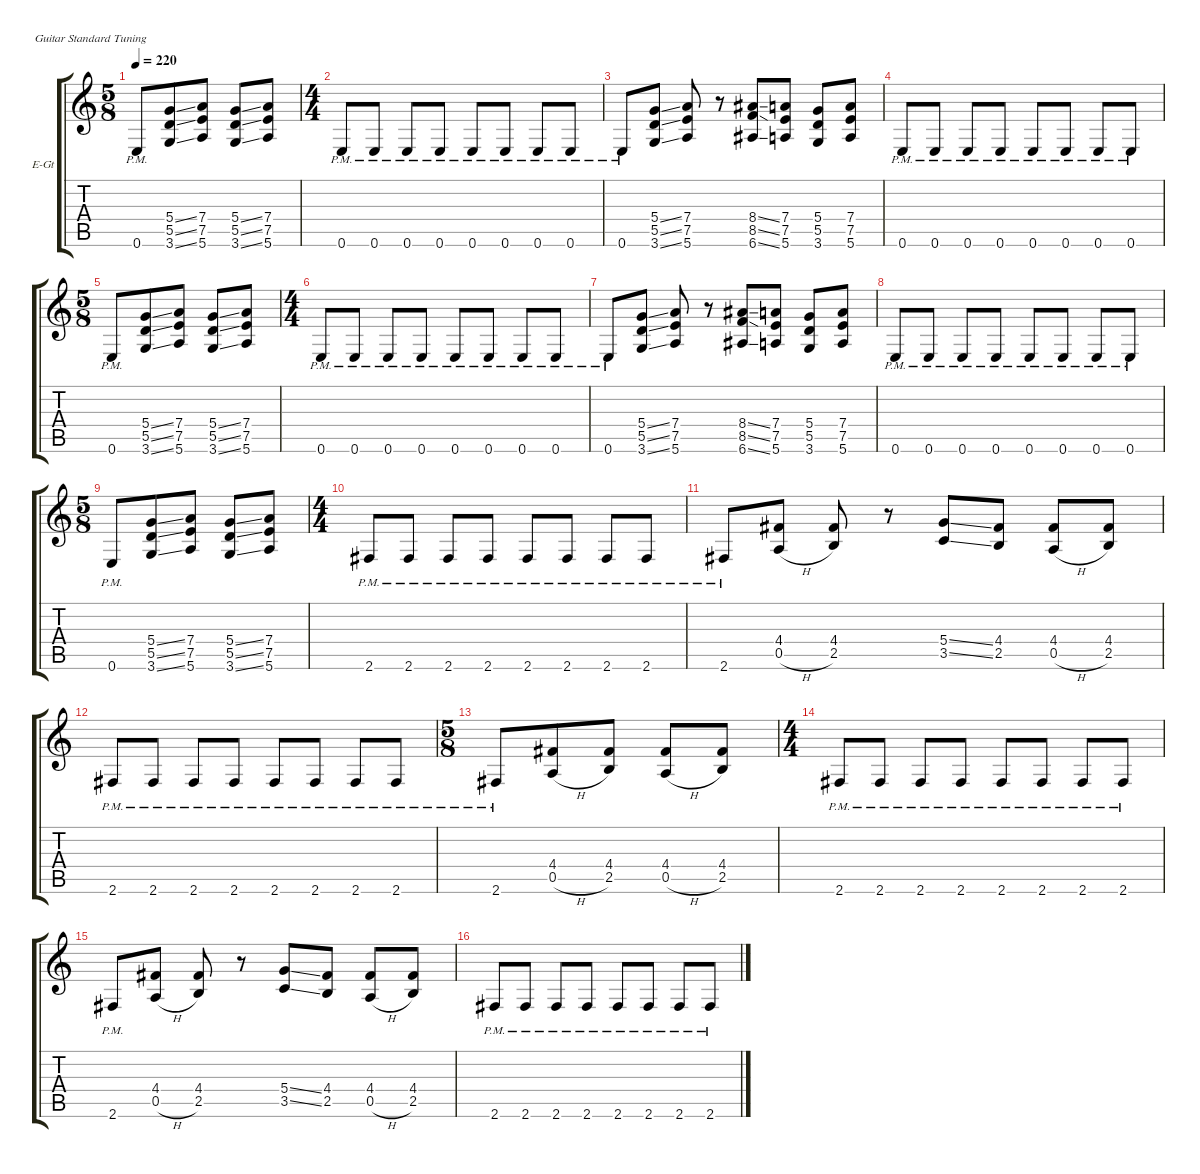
\hideDynamics
\bracketExtendMode groupsimilarinstruments
\firstSystemTrackNameOrientation horizontal
\otherSystemsTrackNameOrientation horizontal
\track ("James Hetfield" "E-Gt") {multiBarRest instrument distortionguitar}
\staff {score tabs}
\tuning (E4 B3 G3 D3 A2 E2)
\ts (5 8)
\tempo 220
\clef g2
\ks c
0.6{pm}.8{dy fff} (5.4{ss} 5.5{ss} 3.6{ss}).8{dy f} (7.4 7.5 5.6).8 (5.4{ss} 5.5{ss} 3.6{ss}).8 (7.4 7.5 5.6).8 |
\ts (4 4)
0.6{pm}.8{dy fff} 0.6{pm}.8 0.6{pm}.8 0.6{pm}.8 0.6{pm}.8 0.6{pm}.8 0.6{pm}.8 0.6{pm}.8 |
0.6{pm}.8 (5.4{ss} 5.5{ss} 3.6{ss}).8{dy f} (7.4 7.5 5.6).8 r.8 (8.4{ss} 8.5{ss} 6.6{ss}).8 (7.4 7.5 5.6).8 (5.4 5.5 3.6).8 (7.4 7.5 5.6).8 |
0.6{pm}.8{dy fff} 0.6{pm}.8 0.6{pm}.8 0.6{pm}.8 0.6{pm}.8 0.6{pm}.8 0.6{pm}.8 0.6{pm}.8 |
\ts (5 8)
0.6{pm}.8 (5.4{ss} 5.5{ss} 3.6{ss}).8{dy f} (7.4 7.5 5.6).8 (5.4{ss} 5.5{ss} 3.6{ss}).8 (7.4 7.5 5.6).8 |
\ts (4 4)
0.6{pm}.8{dy fff} 0.6{pm}.8 0.6{pm}.8 0.6{pm}.8 0.6{pm}.8 0.6{pm}.8 0.6{pm}.8 0.6{pm}.8 |
0.6{pm}.8 (5.4{ss} 5.5{ss} 3.6{ss}).8{dy f} (7.4 7.5 5.6).8 r.8 (8.4{ss} 8.5{ss} 6.6{ss}).8 (7.4 7.5 5.6).8 (5.4 5.5 3.6).8 (7.4 7.5 5.6).8 |
0.6{pm}.8{dy fff} 0.6{pm}.8 0.6{pm}.8 0.6{pm}.8 0.6{pm}.8 0.6{pm}.8 0.6{pm}.8 0.6{pm}.8 |
\ts (5 8)
0.6{pm}.8 (5.4{ss} 5.5{ss} 3.6{ss}).8{dy f} (7.4 7.5 5.6).8 (5.4{ss} 5.5{ss} 3.6{ss}).8 (7.4 7.5 5.6).8 |
\ts (4 4)
2.6{pm}.8{dy fff} 2.6{pm}.8 2.6{pm}.8 2.6{pm}.8 2.6{pm}.8 2.6{pm}.8 2.6{pm}.8 2.6{pm}.8 |
2.6{pm}.8 (4.4 0.5{h}).8 (4.4 2.5).8 r.8 (5.4{ss} 3.5{ss}).8{dy f} (4.4 2.5).8{dy fff} (4.4 0.5{h}).8 (4.4 2.5).8 |
2.6{pm}.8 2.6{pm}.8 2.6{pm}.8 2.6{pm}.8 2.6{pm}.8 2.6{pm}.8 2.6{pm}.8 2.6{pm}.8 |
\ts (5 8)
2.6{pm}.8 (4.4 0.5{h}).8 (4.4 2.5).8{dy f} (4.4 0.5{h}).8{dy fff} (4.4 2.5).8{dy f} |
\ts (4 4)
2.6{pm}.8{dy fff} 2.6{pm}.8 2.6{pm}.8 2.6{pm}.8 2.6{pm}.8 2.6{pm}.8 2.6{pm}.8 2.6{pm}.8 |
2.6{pm}.8 (4.4 0.5{h}).8 (4.4 2.5).8 r.8 (5.4{ss} 3.5{ss}).8{dy f} (4.4 2.5).8{dy fff} (4.4 0.5{h}).8 (4.4 2.5).8 |
2.6{pm}.8 2.6{pm}.8 2.6{pm}.8 2.6{pm}.8 2.6{pm}.8 2.6{pm}.8 2.6{pm}.8 2.6{pm}.8
